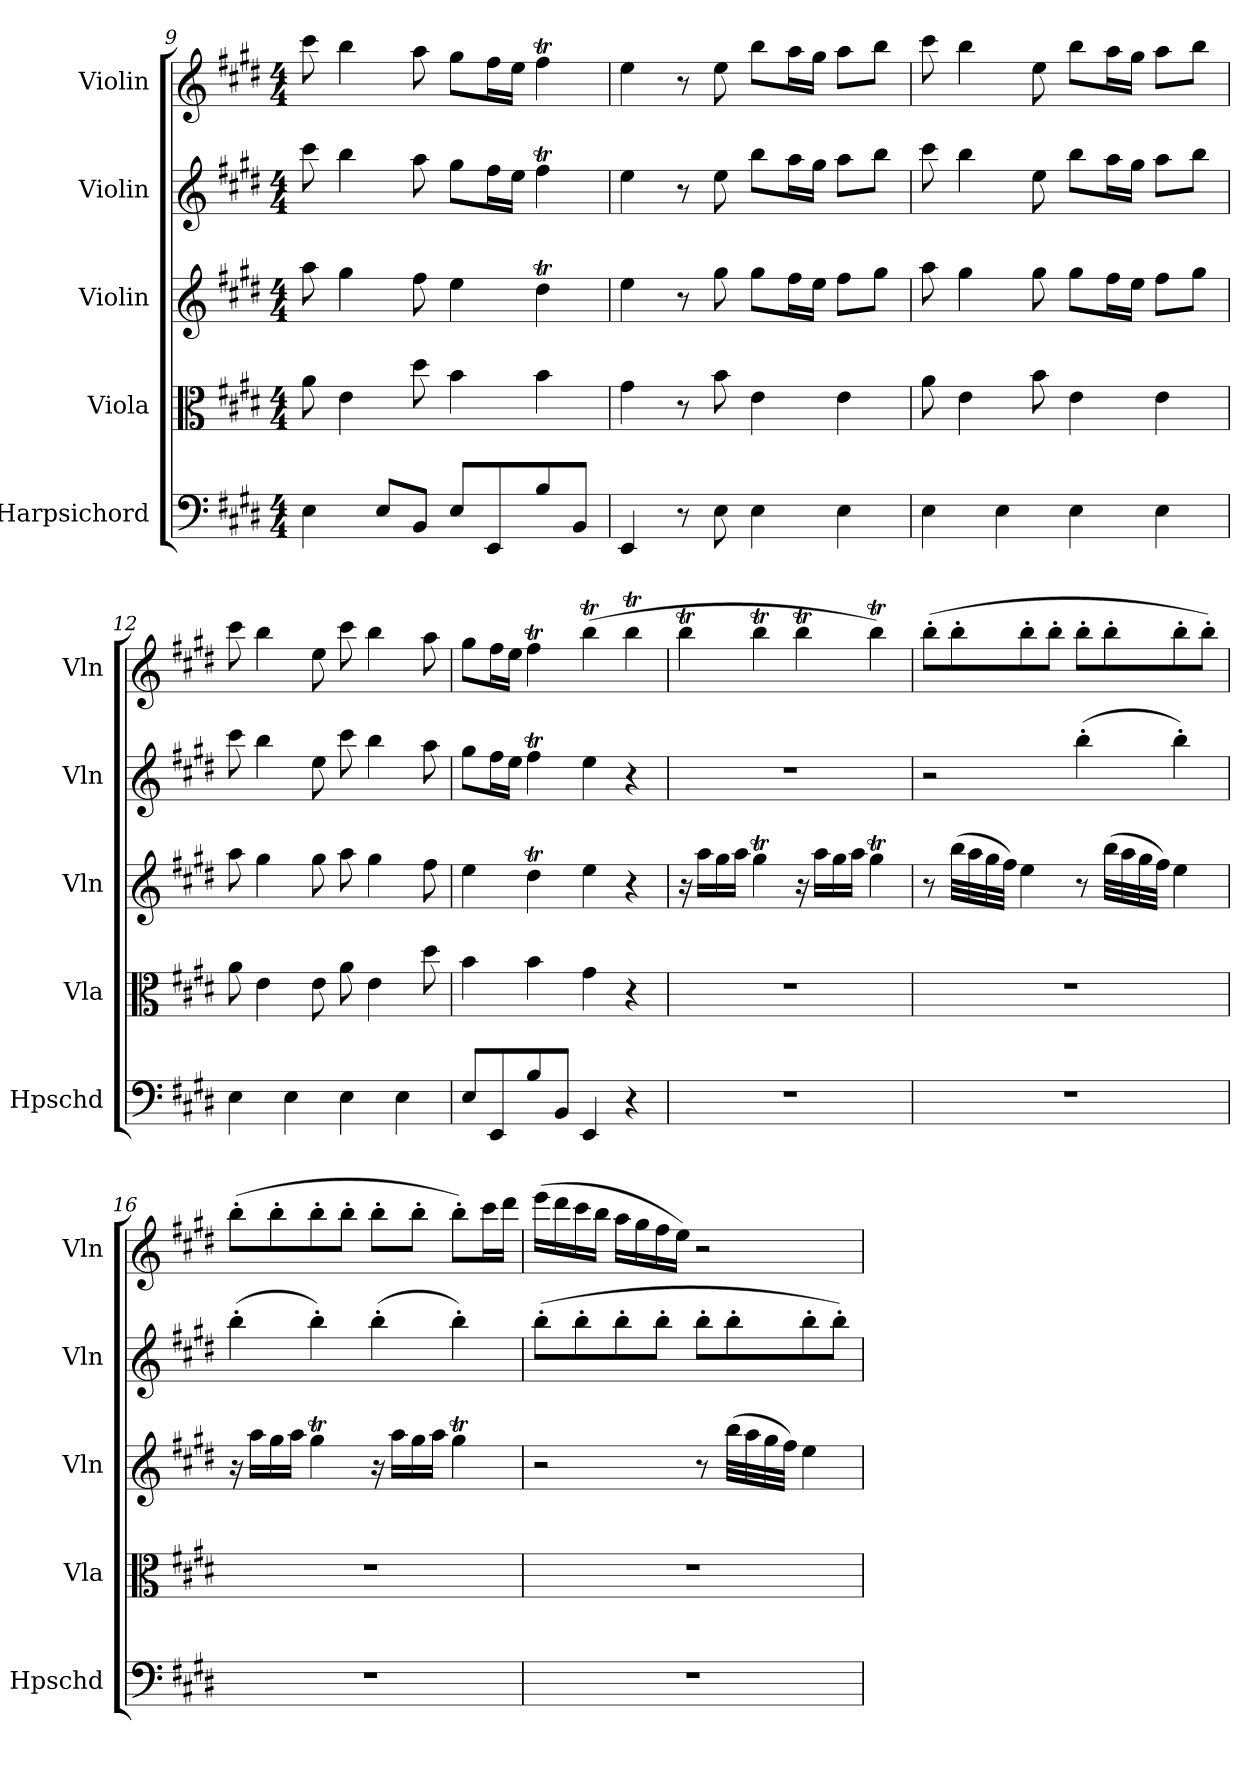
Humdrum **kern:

**kern	**kern	**kern	**kern	**kern
*part5	*part4	*part3	*part2	*part1
*staff5	*staff4	*staff3	*staff2	*staff1
*I"Harpsichord	*I"Viola	*I"Violin	*I"Violin	*I"Violin
*I'Hpschd	*I'Vla	*I'Vln	*I'Vln	*I'Vln
*clefF4	*clefC3	*clefG2	*clefG2	*clefG2
*k[f#c#g#d#]	*k[f#c#g#d#]	*k[f#c#g#d#]	*k[f#c#g#d#]	*k[f#c#g#d#]
*E:	*E:	*E:	*E:	*E:
*M4/4	*M4/4	*M4/4	*M4/4	*M4/4
=9	=9	=9	=9	=9
4E\	8a\	8aa\	8ccc#\	8ccc#\
.	4e\	4gg#\	4bb\	4bb\
8E/L	.	.	.	.
8BB/J	8dd#\	8ff#\	8aa\	8aa\
8E/L	4b\	4ee\	8gg#\L	8gg#\L
8EE/	.	.	16ff#\L	16ff#\L
.	.	.	16ee\JJ	16ee\JJ
8B/	4b\	4dd#t\	4ff#T\	4ff#T\
8BB/J	.	.	.	.
=10	=10	=10	=10	=10
4EE/	4g#\	4ee\	4ee\	4ee\
8r	8r	8r	8r	8r
8E\	8b\	8gg#\	8ee\	8ee\
4E\	4e\	8gg#\L	8bb\L	8bb\L
.	.	16ff#\L	16aa\L	16aa\L
.	.	16ee\JJ	16gg#\JJ	16gg#\JJ
4E\	4e\	8ff#\L	8aa\L	8aa\L
.	.	8gg#\J	8bb\J	8bb\J
=11	=11	=11	=11	=11
4E\	8a\	8aa\	8ccc#\	8ccc#\
.	4e\	4gg#\	4bb\	4bb\
4E\	.	.	.	.
.	8b\	8gg#\	8ee\	8ee\
4E\	4e\	8gg#\L	8bb\L	8bb\L
.	.	16ff#\L	16aa\L	16aa\L
.	.	16ee\JJ	16gg#\JJ	16gg#\JJ
4E\	4e\	8ff#\L	8aa\L	8aa\L
.	.	8gg#\J	8bb\J	8bb\J
=12	=12	=12	=12	=12
4E\	8a\	8aa\	8ccc#\	8ccc#\
.	4e\	4gg#\	4bb\	4bb\
4E\	.	.	.	.
.	8e\	8gg#\	8ee\	8ee\
4E\	8a\	8aa\	8ccc#\	8ccc#\
.	4e\	4gg#\	4bb\	4bb\
4E\	.	.	.	.
.	8dd#\	8ff#\	8aa\	8aa\
=13	=13	=13	=13	=13
8E/L	4b\	4ee\	8gg#\L	8gg#\L
8EE/	.	.	16ff#\L	16ff#\L
.	.	.	16ee\JJ	16ee\JJ
8B/	4b\	4dd#t\	4ff#T\	4ff#T\
8BB/J	.	.	.	.
4EE/	4g#\	4ee\	4ee\	(4bbT\
4r	4r	4r	4r	4bbT\
=14	=14	=14	=14	=14
1r	1r	16r	1r	4bbT\
.	.	16aa\LL	.	.
.	.	16gg#\	.	.
.	.	16aa\JJ	.	.
.	.	4gg#t\	.	4bbT\
.	.	16r	.	4bbT\
.	.	16aa\LL	.	.
.	.	16gg#\	.	.
.	.	16aa\JJ	.	.
.	.	4gg#t\	.	4bbT\)
=15	=15	=15	=15	=15
1r	1r	8r	2r	(8bb'\L
.	.	(32bb\LLL	.	8bb'\
.	.	32aa\	.	.
.	.	32gg#\	.	.
.	.	32ff#\JJJ)	.	.
.	.	4ee\	.	8bb'\
.	.	.	.	8bb'\J
.	.	8r	(4bb'\	8bb'\L
.	.	(32bb\LLL	.	8bb'\
.	.	32aa\	.	.
.	.	32gg#\	.	.
.	.	32ff#\JJJ)	.	.
.	.	4ee\	4bb'\)	8bb'\
.	.	.	.	8bb'\J)
=16	=16	=16	=16	=16
1r	1r	16r	(4bb'\	(8bb'\L
.	.	16aa\LL	.	.
.	.	16gg#\	.	8bb'\
.	.	16aa\JJ	.	.
.	.	4gg#t\	4bb'\)	8bb'\
.	.	.	.	8bb'\J
.	.	16r	(4bb'\	8bb'\L
.	.	16aa\LL	.	.
.	.	16gg#\	.	8bb'\J
.	.	16aa\JJ	.	.
.	.	4gg#t\	4bb'\)	8bb'\L)
.	.	.	.	16ccc#\L
.	.	.	.	16ddd#\JJ
=17	=17	=17	=17	=17
1r	1r	2r	(8bb'\L	(16eee\LL
.	.	.	.	16ddd#\
.	.	.	8bb'\	16ccc#\
.	.	.	.	16bb\JJ
.	.	.	8bb'\	16aa\LL
.	.	.	.	16gg#\
.	.	.	8bb'\J	16ff#\
.	.	.	.	16ee\JJ)
.	.	8r	8bb'\L	2r
.	.	(32bb\LLL	8bb'\	.
.	.	32aa\	.	.
.	.	32gg#\	.	.
.	.	32ff#\JJJ)	.	.
.	.	4ee\	8bb'\	.
.	.	.	8bb'\J)	.
=	=	=	=	=
*-	*-	*-	*-	*-
